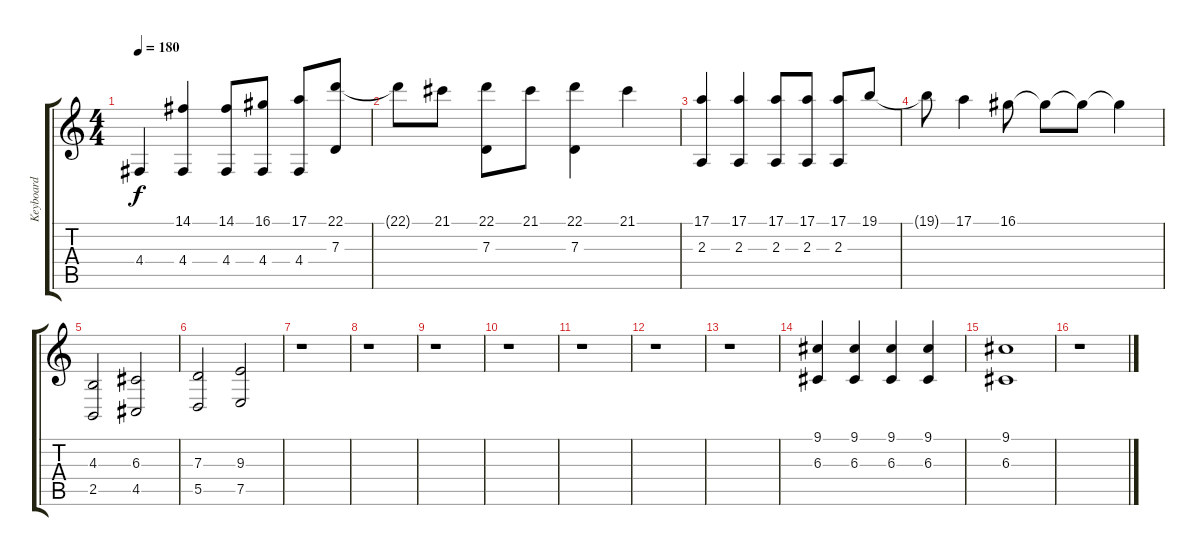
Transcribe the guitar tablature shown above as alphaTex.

\track ("Keyboard" "Keyboard") {instrument electricgrandpiano}
\staff {score tabs}
\tuning (E4 B3 G3 D3 A2 E2) {hide}
\ts (4 4)
\tempo 180
\clef g2
\ks c
4.4.4{dy f} (14.1 4.4).4 (14.1 4.4).8 (16.1 4.4).8 (17.1 4.4).8 (22.1 7.3).8 |
22.1{t}.8 21.1.8 (22.1 7.3).8 21.1.8 (22.1 7.3).4 21.1.4 |
(17.1 2.3).4 (17.1 2.3).4 (17.1 2.3).8 (17.1 2.3).8 (17.1 2.3).8 19.1.8 |
19.1{t}.8 17.1.4 16.1.8 16.1{t}.8 16.1{t}.8 16.1{t}.4 |
(4.3 2.5).2 (6.3 4.5).2 |
(7.3 5.5).2 (9.3 7.5).2 |
r.1 |
r.1 |
r.1 |
r.1 |
r.1 |
r.1 |
r.1 |
(9.1 6.3).4 (9.1 6.3).4 (9.1 6.3).4 (9.1 6.3).4 |
(9.1 6.3).1 |
r.1
